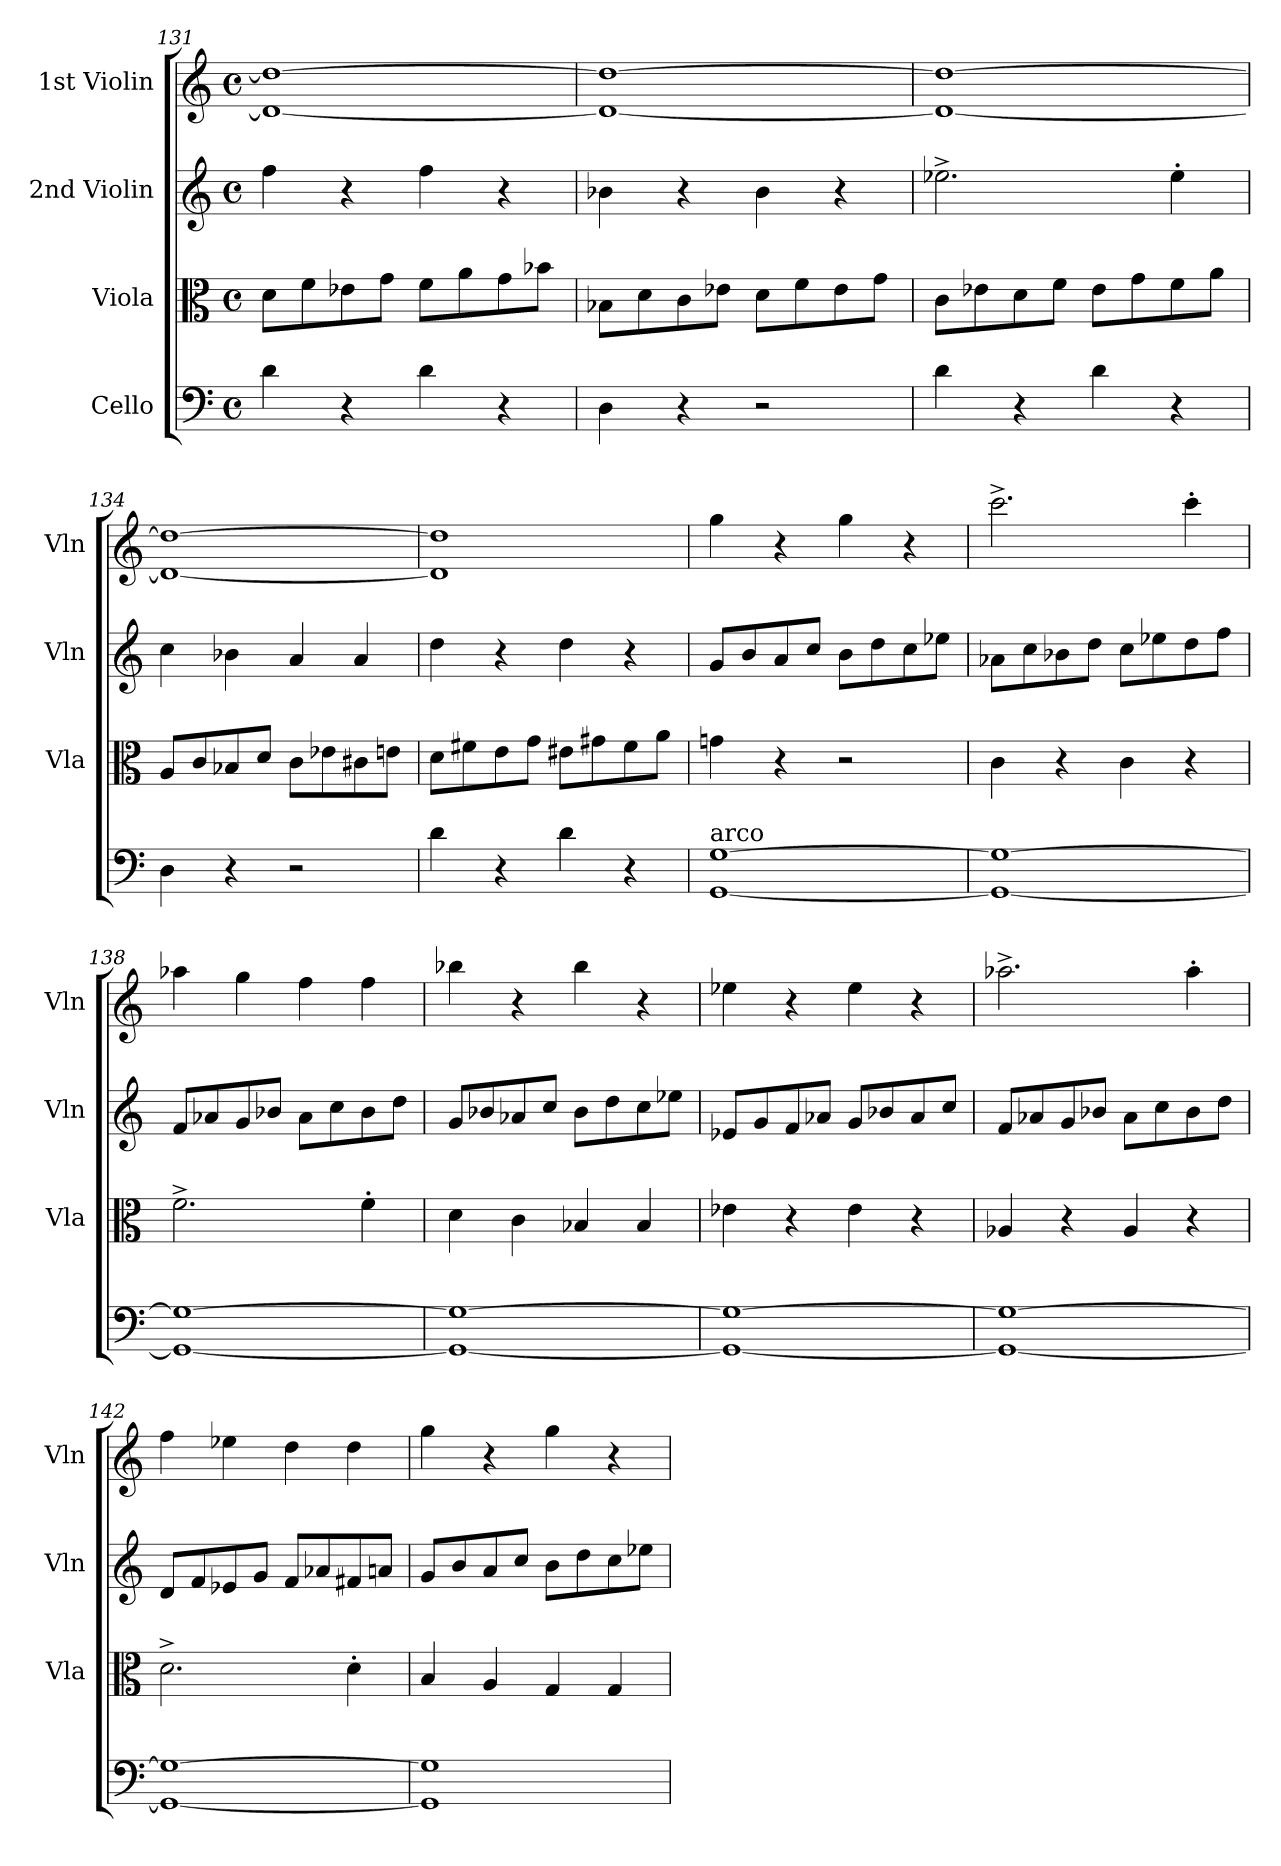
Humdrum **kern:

**kern	**kern	**kern	**kern
*part4	*part3	*part2	*part1
*staff4	*staff3	*staff2	*staff1
*I"Cello	*I"Viola	*I"2nd Violin	*I"1st Violin
*	*I'Vla	*I'Vln	*I'Vln
*clefF4	*clefC3	*clefG2	*clefG2
*k[]	*k[]	*k[]	*k[]
*C:	*C:	*C:	*C:
*M4/4	*M4/4	*M4/4	*M4/4
*met(c)	*met(c)	*met(c)	*met(c)
=131	=131	=131	=131
4d	8dL	4ff	1d_ 1dd_
.	8f	.	.
4r	8e-X	4r	.
.	8gJ	.	.
4d	8fL	4ff	.
.	8a	.	.
4r	8g	4r	.
.	8b-XJ	.	.
=132	=132	=132	=132
4D	8B-XL	4b-X	1d_ 1dd_
.	8d	.	.
4r	8c	4r	.
.	8e-XJ	.	.
2r	8dL	4b-	.
.	8f	.	.
.	8e-	4r	.
.	8gJ	.	.
=133	=133	=133	=133
4d	8cL	2.ee-X^	1d_ 1dd_
.	8e-X	.	.
4r	8d	.	.
.	8fJ	.	.
4d	8e-L	.	.
.	8g	.	.
4r	8f	4ee-'	.
.	8aJ	.	.
=134	=134	=134	=134
4D	8AL	4cc	1d_ 1dd_
.	8c	.	.
4r	8B-X	4b-X	.
.	8dJ	.	.
2r	8cL	4a	.
.	8e-X	.	.
.	8c#X	4a	.
.	8enJ	.	.
=135	=135	=135	=135
4d	8dL	4dd	1d] 1dd]
.	8f#X	.	.
4r	8e	4r	.
.	8gJ	.	.
4d	8e#XL	4dd	.
.	8g#X	.	.
4r	8f#	4r	.
.	8aJ	.	.
=136	=136	=136	=136
!LO:TX:a:t=arco	!	!	!
[1GG [1G	4gn	8gL	4gg
.	.	8b	.
.	4r	8a	4r
.	.	8ccJ	.
.	2r	8bL	4gg
.	.	8dd	.
.	.	8cc	4r
.	.	8ee-XJ	.
=137	=137	=137	=137
1GG_ 1G_	4c	8a-XL	2.ccc^
.	.	8cc	.
.	4r	8b-X	.
.	.	8ddJ	.
.	4c	8ccL	.
.	.	8ee-X	.
.	4r	8dd	4ccc'
.	.	8ffJ	.
=138	=138	=138	=138
1GG_ 1G_	2.f^	8fL	4aa-X
.	.	8a-X	.
.	.	8g	4gg
.	.	8b-XJ	.
.	.	8a-L	4ff
.	.	8cc	.
.	4f'	8b-	4ff
.	.	8ddJ	.
=139	=139	=139	=139
1GG_ 1G_	4d	8gL	4bb-X
.	.	8b-X	.
.	4c	8a-X	4r
.	.	8ccJ	.
.	4B-X	8b-L	4bb-
.	.	8dd	.
.	4B-	8cc	4r
.	.	8ee-XJ	.
=140	=140	=140	=140
1GG_ 1G_	4e-X	8e-XL	4ee-X
.	.	8g	.
.	4r	8f	4r
.	.	8a-XJ	.
.	4e-	8gL	4ee-
.	.	8b-X	.
.	4r	8a-	4r
.	.	8ccJ	.
=141	=141	=141	=141
1GG_ 1G_	4A-X	8fL	2.aa-X^
.	.	8a-X	.
.	4r	8g	.
.	.	8b-XJ	.
.	4A-	8a-L	.
.	.	8cc	.
.	4r	8b-	4aa-'
.	.	8ddJ	.
=142	=142	=142	=142
1GG_ 1G_	2.d^	8dL	4ff
.	.	8f	.
.	.	8e-X	4ee-X
.	.	8gJ	.
.	.	8fL	4dd
.	.	8a-X	.
.	4d'	8f#X	4dd
.	.	8anJ	.
=143	=143	=143	=143
1GG] 1G]	4B	8gL	4gg
.	.	8b	.
.	4A	8a	4r
.	.	8ccJ	.
.	4G	8bL	4gg
.	.	8dd	.
.	4G	8cc	4r
.	.	8ee-XJ	.
=	=	=	=
*-	*-	*-	*-
